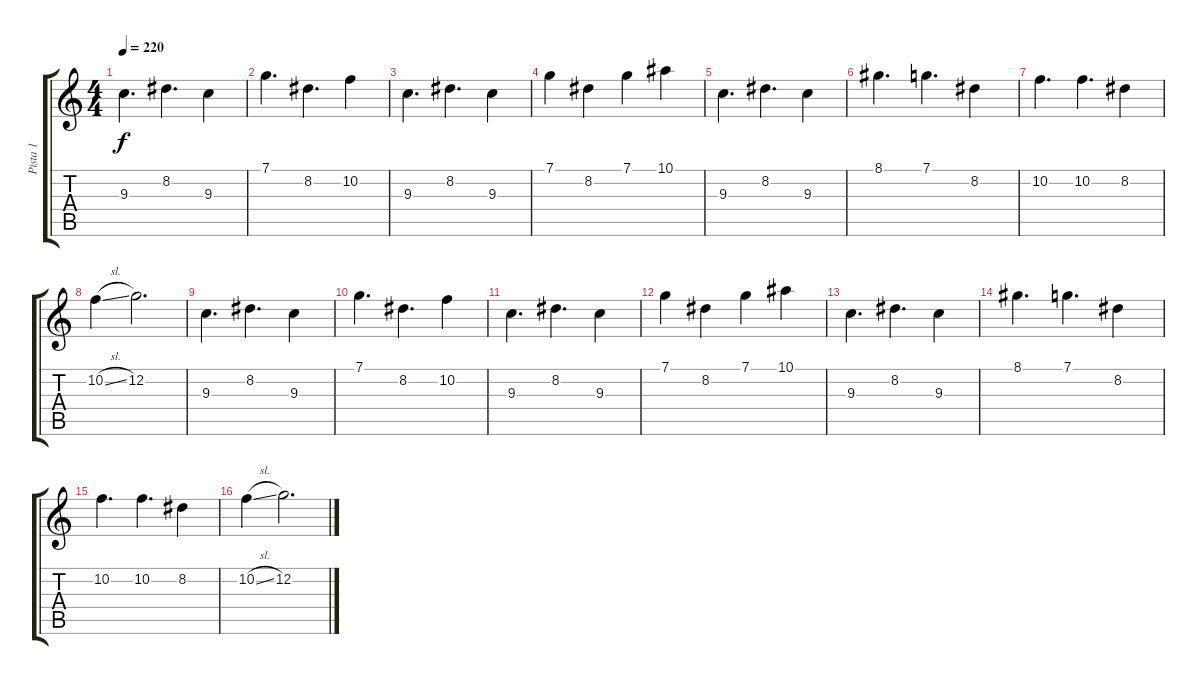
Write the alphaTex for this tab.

\track ("Pista 1" "Pista 1") {instrument distortionguitar}
\staff {score tabs}
\tuning (C4 G3 Eb3 Bb2 F2 C2) {hide}
\ts (4 4)
\tempo 220
\clef g2
\ks c
9.3.4{d dy f} 8.2.4{d} 9.3.4 |
7.1.4{d} 8.2.4{d} 10.2.4 |
9.3.4{d} 8.2.4{d} 9.3.4 |
7.1.4 8.2.4 7.1.4 10.1.4 |
9.3.4{d} 8.2.4{d} 9.3.4 |
8.1.4{d} 7.1.4{d} 8.2.4 |
10.2.4{d} 10.2.4{d} 8.2.4 |
10.2{sl}.4 12.2.2{d} |
9.3.4{d} 8.2.4{d} 9.3.4 |
7.1.4{d} 8.2.4{d} 10.2.4 |
9.3.4{d} 8.2.4{d} 9.3.4 |
7.1.4 8.2.4 7.1.4 10.1.4 |
9.3.4{d} 8.2.4{d} 9.3.4 |
8.1.4{d} 7.1.4{d} 8.2.4 |
10.2.4{d} 10.2.4{d} 8.2.4 |
10.2{sl}.4 12.2.2{d}
